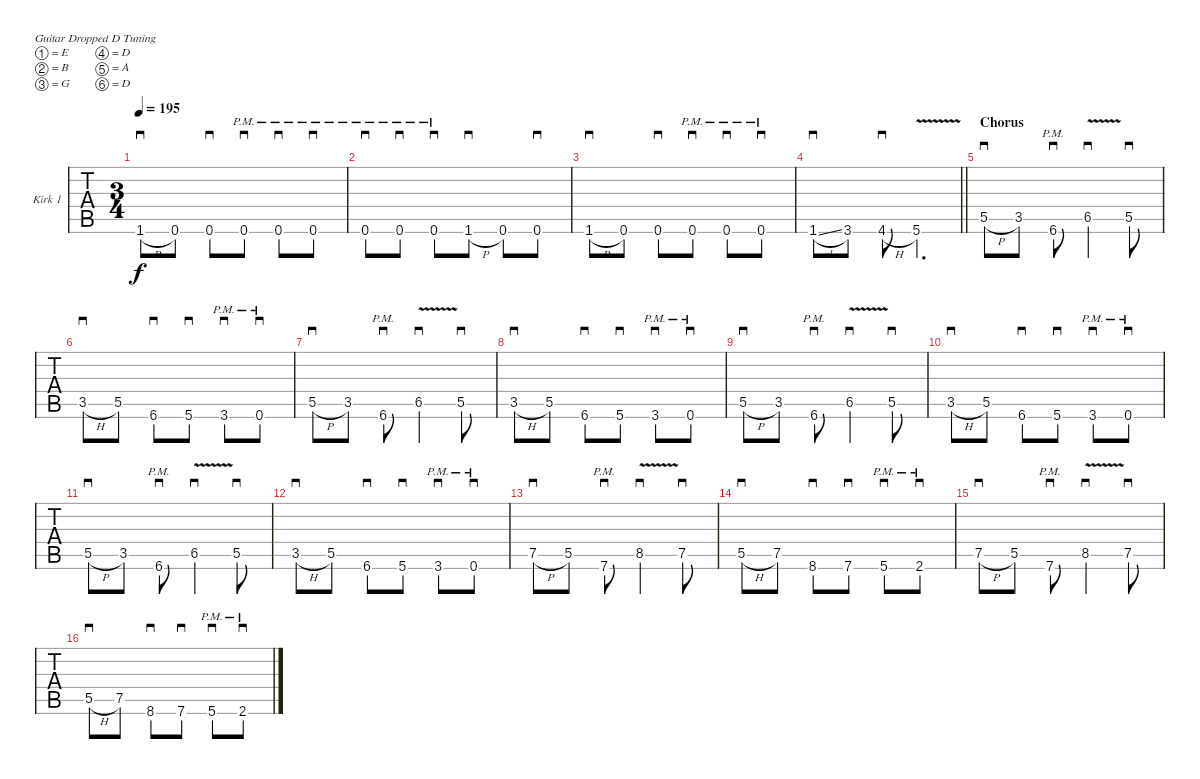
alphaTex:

\bracketExtendMode groupsimilarinstruments
\firstSystemTrackNameOrientation horizontal
\otherSystemsTrackNameOrientation horizontal
\track ("Guitar 2" "Kirk 1") {instrument overdrivenguitar}
\staff {tabs}
\tuning (E4 B3 G3 D3 A2 D2)
\ts (3 4)
\tempo 195
\clef g2
\ks c
1.6{h}.8{sd dy f} 0.6.8 0.6.8{sd} 0.6{pm}.8{sd} 0.6{pm}.8{sd} 0.6{pm}.8{sd} |
0.6{pm}.8{sd} 0.6{pm}.8{sd} 0.6{pm}.8{sd} 1.6{h}.8{sd} 0.6.8 0.6.8{sd} |
1.6{h}.8{sd} 0.6.8 0.6.8{sd} 0.6{pm}.8{sd} 0.6{pm}.8{sd} 0.6{pm}.8{sd} |
\barLineRight lightlight
1.6{sl}.8{sd} 3.6.8 4.6{h}.8{sd} 5.6{v}.4{d} |
\section ("" "Chorus")
5.5{h}.8{sd} 3.5.8 6.6{pm}.8{sd} 6.5{v}.4{sd} 5.5.8{sd} |
3.5{h}.8{sd} 5.5.8 6.6.8{sd} 5.6.8{sd} 3.6{pm}.8{sd} 0.6{pm}.8{sd} |
5.5{h}.8{sd} 3.5.8 6.6{pm}.8{sd} 6.5{v}.4{sd} 5.5.8{sd} |
3.5{h}.8{sd} 5.5.8 6.6.8{sd} 5.6.8{sd} 3.6{pm}.8{sd} 0.6{pm}.8{sd} |
5.5{h}.8{sd} 3.5.8 6.6{pm}.8{sd} 6.5{v}.4{sd} 5.5.8{sd} |
3.5{h}.8{sd} 5.5.8 6.6.8{sd} 5.6.8{sd} 3.6{pm}.8{sd} 0.6{pm}.8{sd} |
5.5{h}.8{sd} 3.5.8 6.6{pm}.8{sd} 6.5{v}.4{sd} 5.5.8{sd} |
3.5{h}.8{sd} 5.5.8 6.6.8{sd} 5.6.8{sd} 3.6{pm}.8{sd} 0.6{pm}.8{sd} |
7.5{h}.8{sd} 5.5.8 7.6{pm}.8{sd} 8.5{v}.4{sd} 7.5.8{sd} |
5.5{h}.8{sd} 7.5.8 8.6.8{sd} 7.6.8{sd} 5.6{pm}.8{sd} 2.6{pm}.8{sd} |
7.5{h}.8{sd} 5.5.8 7.6{pm}.8{sd} 8.5{v}.4{sd} 7.5.8{sd} |
5.5{h}.8{sd} 7.5.8 8.6.8{sd} 7.6.8{sd} 5.6{pm}.8{sd} 2.6{pm}.8{sd}
